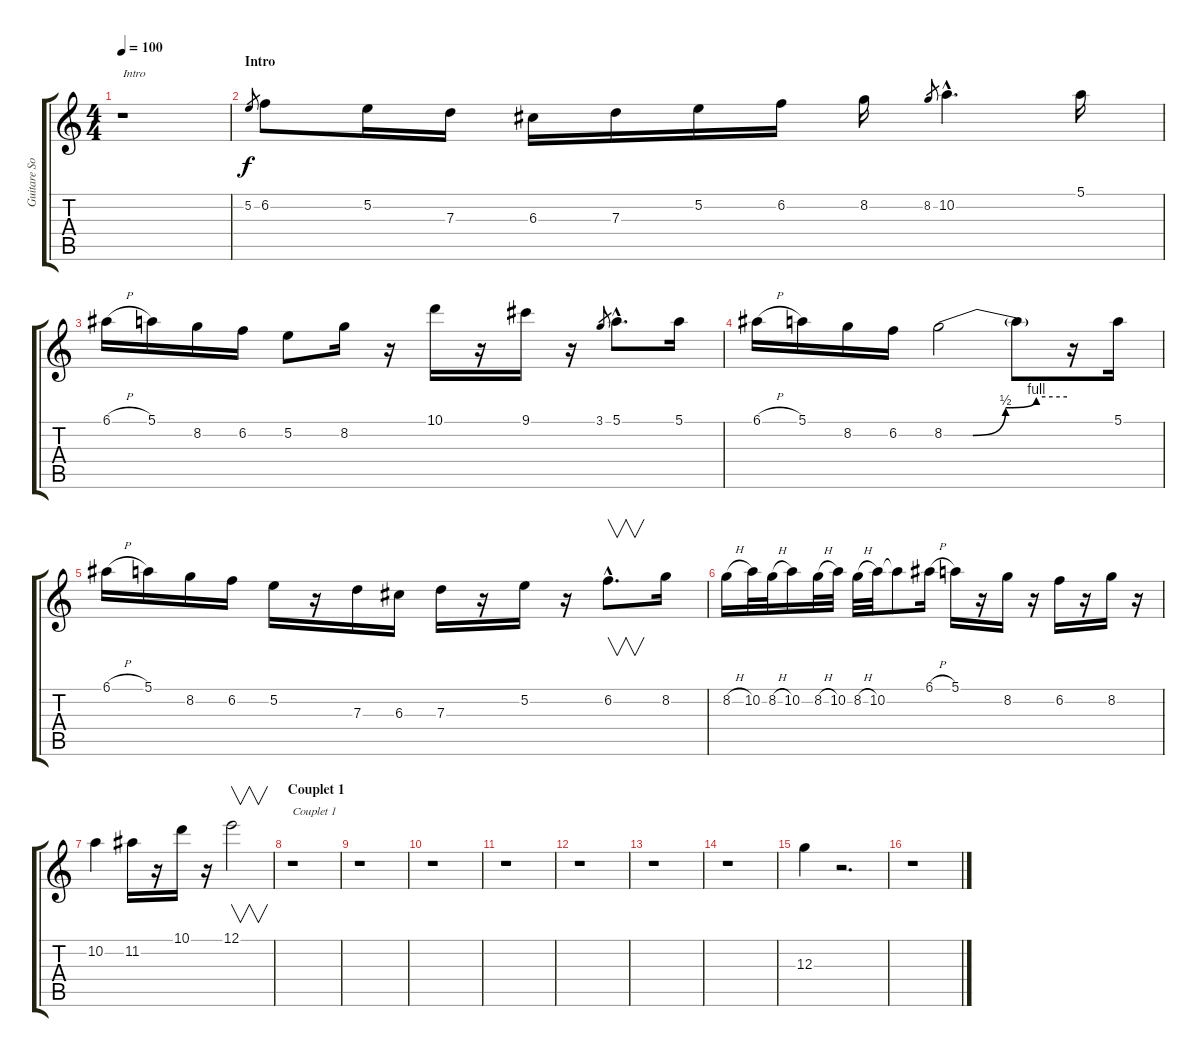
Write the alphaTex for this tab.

\track ("Guitare Solo" "Guitare So") {instrument electricguitarjazz}
\staff {score tabs}
\tuning (E4 B3 G3 D3 A2 E2) {hide}
\ts (4 4)
\tempo 100
\clef g2
\ks c
r.1{txt "Intro" dy f instrument electricguitarjazz} |
\section ("" "Intro")
5.2.8{gr} 6.2.8 5.2.16 7.3.16 6.3.16 7.3.16 5.2.16 6.2.16 8.2.16 8.2.8{gr} 10.2{hac}.4{d} 5.1.16 |
6.1{h}.16 5.1.16 8.2.16 6.2.16 5.2.8 8.2.16 r.16 10.1.16 r.16 9.1.16 r.16 3.1.8{gr} 5.1{hac}.8{d} 5.1.16 |
6.1{h}.16 5.1.16 8.2.16 6.2.16 8.2{be (custom 0 0 14 0 30 2 45 4 60 4)}.2 8.2{t}.8 r.16 5.1.16 |
6.1{h}.16 5.1.16 8.2.16 6.2.16 5.2.16 r.16 7.3.16 6.3.16 7.3.16 r.16 5.2.16 r.16 6.2{hac}.8{v d} 8.2.16 |
8.2{h}.16 10.2.32 8.2{h}.32 10.2.16 8.2{h}.32 10.2.32 8.2{h}.32 10.2.32 10.2{t}.8 6.1{h}.16 5.1.16 r.16 8.2.16 r.16 6.2.16 r.16 8.2.16 r.16 |
10.2.4 11.2.16 r.16 10.1.16 r.16 12.1.2{v} |
\section ("" "Couplet 1")
r.1{txt "Couplet 1"} |
r.1 |
r.1 |
r.1 |
r.1 |
r.1 |
r.1 |
12.3.4 r.2{d} |
r.1
